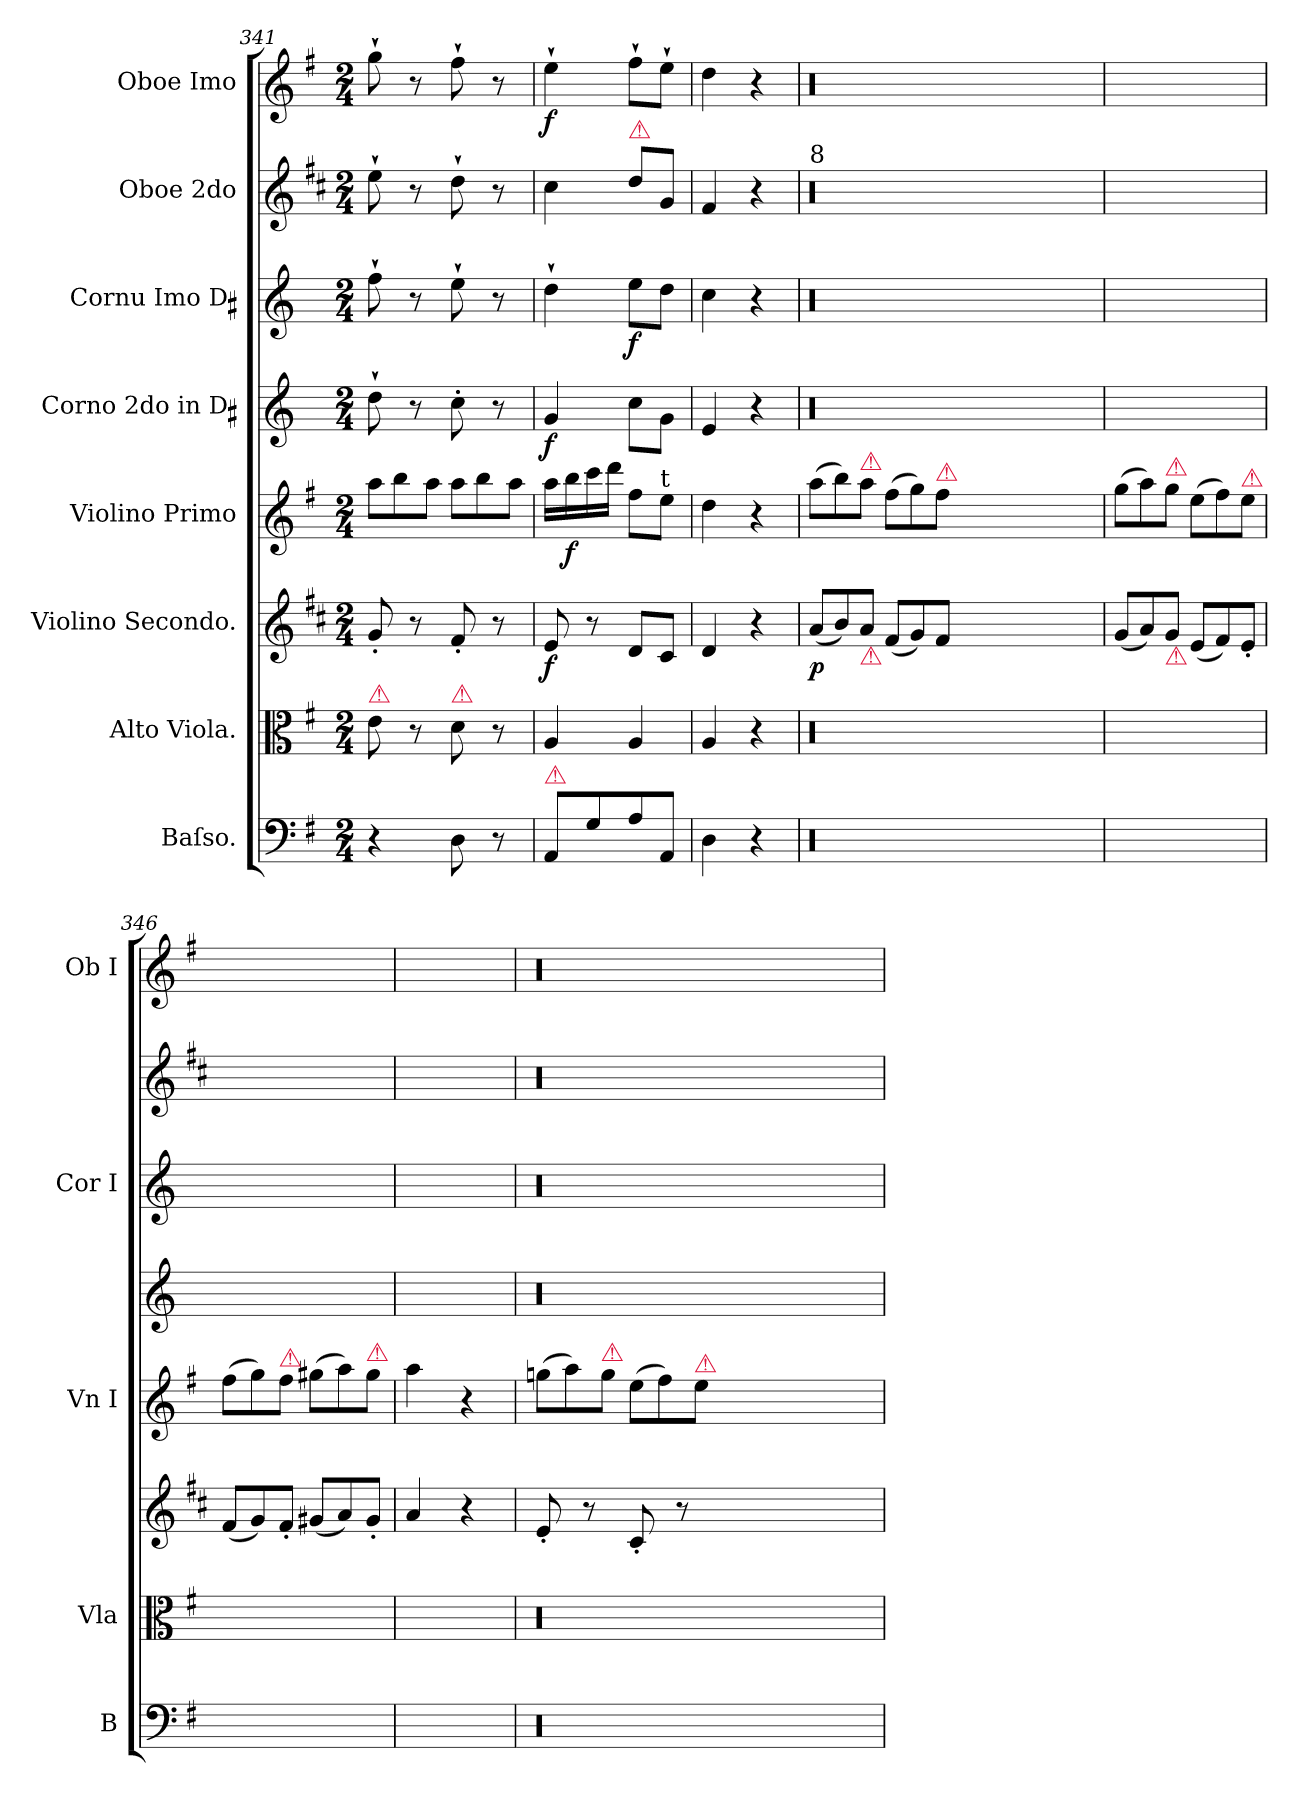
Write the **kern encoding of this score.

**kern	**kern	**dynam	**kern	**dynam	**kern	**dynam	**kern	**dynam	**kern	**dynam	**kern	**kern	**dynam
*part8	*part7	*part7	*part6	*part6	*part5	*part5	*part4	*part4	*part3	*part3	*part2	*part1	*part1
*staff8	*staff7	*staff7	*staff6	*staff6	*staff5	*staff5	*staff4	*staff4	*staff3	*staff3	*staff2	*staff1	*staff1
*I"Baſso.	*I"Alto Viola.	*	*I"Violino Secondo.	*	*I"Violino Primo	*	*I"Corno 2do in D#	*	*I"Cornu Imo D#	*	*I"Oboe 2do	*I"Oboe Imo	*
*I'B	*I'Vla	*	*	*	*I'Vn I	*	*	*	*I'Cor I	*	*	*I'Ob I	*
*clefF4	*clefC3	*	*clefG2	*	*clefG2	*	*clefG2	*	*clefG2	*	*clefG2	*clefG2	*
*	*	*	*	*	*	*	*ITrd-1c-2	*	*ITrd-1c-2	*	*	*	*
*k[f#]	*k[f#]	*	*k[f#c#]	*	*k[f#]	*	*k[f#c#]	*	*k[f#c#]	*	*k[f#c#]	*k[f#]	*
*G:	*G:	*	*	*	*G:	*	*D:	*	*D:	*	*D:	*G:	*
*M2/4	*M2/4	*	*M2/4	*	*M2/4	*	*M2/4	*	*M2/4	*	*M2/4	*M2/4	*
*	*	*	*	*	*Xtuplet	*	*	*	*	*	*	*	*
=341	=341	=341	=341	=341	=341	=341	=341	=341	=341	=341	=341	=341	=341
!	!LO:TX:a:color=crimson:t=⚠	!	!	!	!	!	!	!	!	!	!	!	!
4r	8e\	.	8g'/	.	12aa\L	.	8ee`\	.	8gg`\	.	8ee`\	8gg`\	.
.	.	.	.	.	12bb\	.	.	.	.	.	.	.	.
.	8r	.	8r	.	.	.	8r	.	8r	.	8r	8r	.
.	.	.	.	.	12aa\J	.	.	.	.	.	.	.	.
!	!LO:TX:a:color=crimson:t=⚠	!	!	!	!	!	!	!	!	!	!	!	!
8D\	8d\	.	8f#'/	.	12aa\L	.	8dd'\	.	8ff#`\	.	8dd`\	8ff#`\	.
.	.	.	.	.	12bb\	.	.	.	.	.	.	.	.
8r	8r	.	8r	.	.	.	8r	.	8r	.	8r	8r	.
.	.	.	.	.	12aa\J	.	.	.	.	.	.	.	.
=342	=342	=342	=342	=342	=342	=342	=342	=342	=342	=342	=342	=342	=342
*	*^	*	*	*	*	*	*	*	*	*	*	*	*
!LO:TX:a:color=crimson:t=⚠	!	!	!	!	!	!	!	!	!	!	!	!	!	!
8AA/L	4A/	8ryy	.	8e/	f	16aa\LL	.	4a/	f	4ee`\	.	4cc#\	4ee`\	f
.	.	.	.	.	.	16bb\	f	.	.	.	.	.	.	.
8G\	.	4.ryy	for	8r	.	16ccc\	.	.	.	.	.	.	.	.
.	.	.	.	.	.	16ddd\JJ	.	.	.	.	.	.	.	.
!	!	!	!	!	!	!	!	!	!	!	!	!LO:TX:a:color=crimson:t=⚠	!	!
8A\	4A/	.	.	8d/L	.	8ff#\L	.	8dd\L	.	8ff#\L	f	8dd\L	8ff#`\L	.
!	!	!	!	!	!	!LO:TX:a:t=t	!	!	!	!	!	!	!	!
8AA/J	.	.	.	8c#/J	.	8ee\J	.	8a\J	.	8ee\J	.	8g/J	8ee`\J	.
*	*v	*v	*	*	*	*	*	*	*	*	*	*	*	*
=343	=343	=343	=343	=343	=343	=343	=343	=343	=343	=343	=343	=343	=343
4D\	4A/	.	4d/	.	4dd\	.	4f#/	.	4dd\	.	4f#/	4dd\	.
4r	4r	.	4r	.	4r	.	4r	.	4r	.	4r	4r	.
=344	=344	=344	=344	=344	=344	=344	=344	=344	=344	=344	=344	=344	=344
!LO:N:vis=00	!LO:N:vis=00	!	!	!	!	!	!	!	!	!	!	!	!
*	*	*	*Xtuplet	*	*	*	*	*	*	*	*	*	*
!	!	!	!	!	!	!	!	!	!	!	!LO:TX:a:t=8	!	!
!	!	!	!	!	!	!	!LO:N:vis=00	!	!LO:N:vis=00	!	!LO:N:vis=00	!LO:N:vis=00	!
0r	0r	.	(12a/L	p	(12aa\L	.	0r	.	0r	.	0r	0r	.
.	.	.	12b/)	.	12bb\)	po.	.	.	.	.	.	.	.
!	!	!	!	!	!LO:TX:a:color=crimson:t=⚠	!	!	!	!	!	!	!	!
!	!	!	!LO:TX:b:color=crimson:t=⚠	!	!	!	!	!	!	!	!	!	!
.	.	.	12a/J	.	12aa\J	.	.	.	.	.	.	.	.
.	.	.	(12f#/L	.	(12ff#\L	.	.	.	.	.	.	.	.
.	.	.	12g/)	.	12gg\)	.	.	.	.	.	.	.	.
!	!	!	!	!	!LO:TX:a:color=crimson:t=⚠	!	!	!	!	!	!	!	!
.	.	.	12f#/J	.	12ff#\J	.	.	.	.	.	.	.	.
.	.	.	1.ryy	.	1.ryy	.	.	.	.	.	.	.	.
=345	=345	=345	=345	=345	=345	=345	=345	=345	=345	=345	=345	=345	=345
2ryy	2ryy	.	(12g/L	.	(12gg\L	.	2ryy	.	2ryy	.	2ryy	2ryy	.
.	.	.	12a/)	.	12aa\)	.	.	.	.	.	.	.	.
!	!	!	!	!	!LO:TX:a:color=crimson:t=⚠	!	!	!	!	!	!	!	!
!	!	!	!LO:TX:b:color=crimson:t=⚠	!	!	!	!	!	!	!	!	!	!
.	.	.	12g/J	.	12gg\J	.	.	.	.	.	.	.	.
.	.	.	(12e/L	.	(12ee\L	.	.	.	.	.	.	.	.
.	.	.	12f#/)	.	12ff#\)	.	.	.	.	.	.	.	.
!	!	!	!	!	!LO:TX:a:color=crimson:t=⚠	!	!	!	!	!	!	!	!
.	.	.	12e'/J	.	12ee\J	.	.	.	.	.	.	.	.
=346	=346	=346	=346	=346	=346	=346	=346	=346	=346	=346	=346	=346	=346
2ryy	2ryy	.	(12f#/L	.	(12ff#\L	.	2ryy	.	2ryy	.	2ryy	2ryy	.
.	.	.	12g/)	.	12gg\)	.	.	.	.	.	.	.	.
!	!	!	!	!	!LO:TX:a:color=crimson:t=⚠	!	!	!	!	!	!	!	!
.	.	.	12f#'/J	.	12ff#\J	.	.	.	.	.	.	.	.
.	.	.	(12g#X/L	.	(12gg#X\L	.	.	.	.	.	.	.	.
.	.	.	12a/)	.	12aa\)	.	.	.	.	.	.	.	.
!	!	!	!	!	!LO:TX:a:color=crimson:t=⚠	!	!	!	!	!	!	!	!
.	.	.	12g#'/J	.	12gg#\J	.	.	.	.	.	.	.	.
=347	=347	=347	=347	=347	=347	=347	=347	=347	=347	=347	=347	=347	=347
2ryy	2ryy	.	4a/	.	4aa\	.	2ryy	.	2ryy	.	2ryy	2ryy	.
.	.	.	4r	.	4r	.	.	.	.	.	.	.	.
=348	=348	=348	=348	=348	=348	=348	=348	=348	=348	=348	=348	=348	=348
!LO:N:vis=00	!LO:N:vis=00	!	!	!	!	!	!LO:N:vis=00	!	!LO:N:vis=00	!	!LO:N:vis=00	!LO:N:vis=00	!
0r	0r	.	8e'/	.	(12ggn\L	.	0r	.	0r	.	0r	0r	.
.	.	.	.	.	12aa\)	.	.	.	.	.	.	.	.
.	.	.	8r	.	.	.	.	.	.	.	.	.	.
!	!	!	!	!	!LO:TX:a:color=crimson:t=⚠	!	!	!	!	!	!	!	!
.	.	.	.	.	12gg\J	.	.	.	.	.	.	.	.
.	.	.	8c#'/	.	(12ee\L	.	.	.	.	.	.	.	.
.	.	.	.	.	12ff#\)	.	.	.	.	.	.	.	.
.	.	.	8r	.	.	.	.	.	.	.	.	.	.
!	!	!	!	!	!LO:TX:a:color=crimson:t=⚠	!	!	!	!	!	!	!	!
.	.	.	.	.	12ee\J	.	.	.	.	.	.	.	.
.	.	.	1.ryy	.	1.ryy	.	.	.	.	.	.	.	.
=	=	=	=	=	=	=	=	=	=	=	=	=	=
*-	*-	*-	*-	*-	*-	*-	*-	*-	*-	*-	*-	*-	*-
